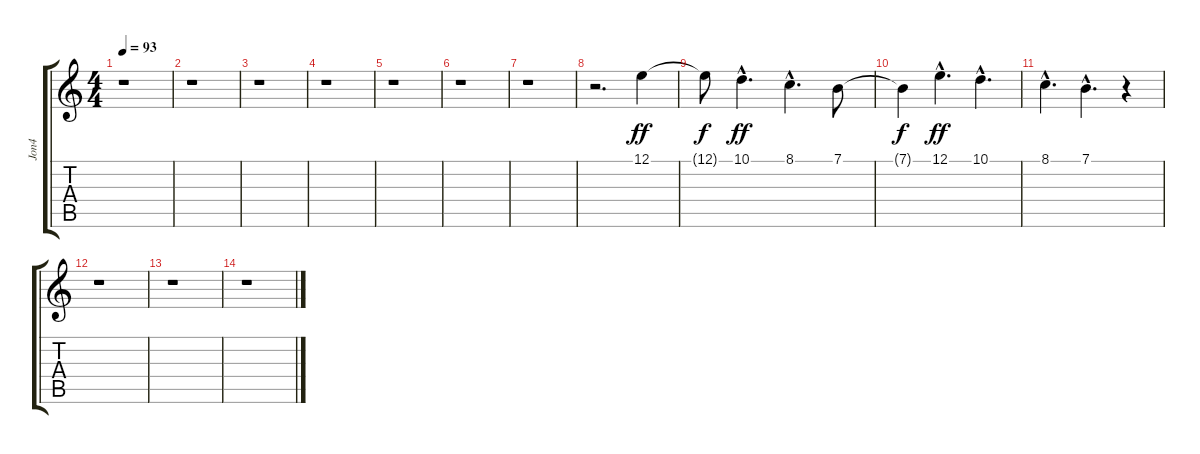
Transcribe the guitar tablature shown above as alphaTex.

\track ("Jon4" "Jon4") {instrument tubularbells}
\staff {score tabs}
\tuning (E4 B3 G3 D3 A2 E2) {hide}
\ts (4 4)
\tempo 93
\clef g2
\ks c
r.1{dy ff} |
r.1 |
r.1 |
r.1 |
r.1 |
r.1 |
r.1 |
r.2{d} 12.1.4 |
12.1{t}.8{dy f} 10.1{hac}.4{d dy ff} 8.1{hac}.4{d} 7.1.8 |
7.1{t}.4{dy f} 12.1{hac}.4{d dy ff} 10.1{hac}.4{d} |
8.1{hac}.4{d} 7.1{hac}.4{d} r.4 |
r.1 |
r.1 |
r.1
